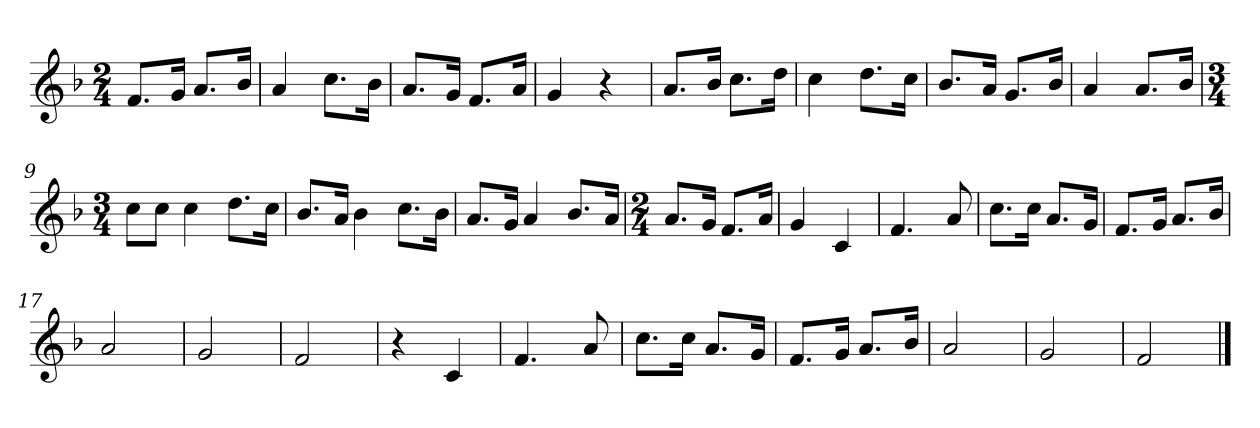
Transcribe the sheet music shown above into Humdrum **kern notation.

**kern
*part1
*staff1
*k[b-]
*M2/4
*MM120
=1
8.fL
16gJk
8.aL
16b-Jk
=2
4a
8.ccL
16b-Jk
=3
8.aL
16gJk
8.fL
16aJk
=4
4g
4r
=5
8.aL
16b-Jk
8.ccL
16ddJk
=6
4cc
8.ddL
16ccJk
=7
8.b-L
16aJk
8.gL
16b-Jk
=8
4a
8.aL
16b-Jk
=9
*M3/4
8ccL
8ccJ
4cc
8.ddL
16ccJk
=10
8.b-L
16aJk
4b-
8.ccL
16b-Jk
=11
8.aL
16gJk
4a
8.b-L
16aJk
=12
*M2/4
8.aL
16gJk
8.fL
16aJk
=13
4g
4c
=14
4.f
8a
=15
8.ccL
16ccJk
8.aL
16gJk
=16
8.fL
16gJk
8.aL
16b-Jk
=17
2a
=18
2g
=19
2f
=20
4r
4c
=21
4.f
8a
=22
8.ccL
16ccJk
8.aL
16gJk
=23
8.fL
16gJk
8.aL
16b-Jk
=24
2a
=25
2g
=26
2f
==
*-
